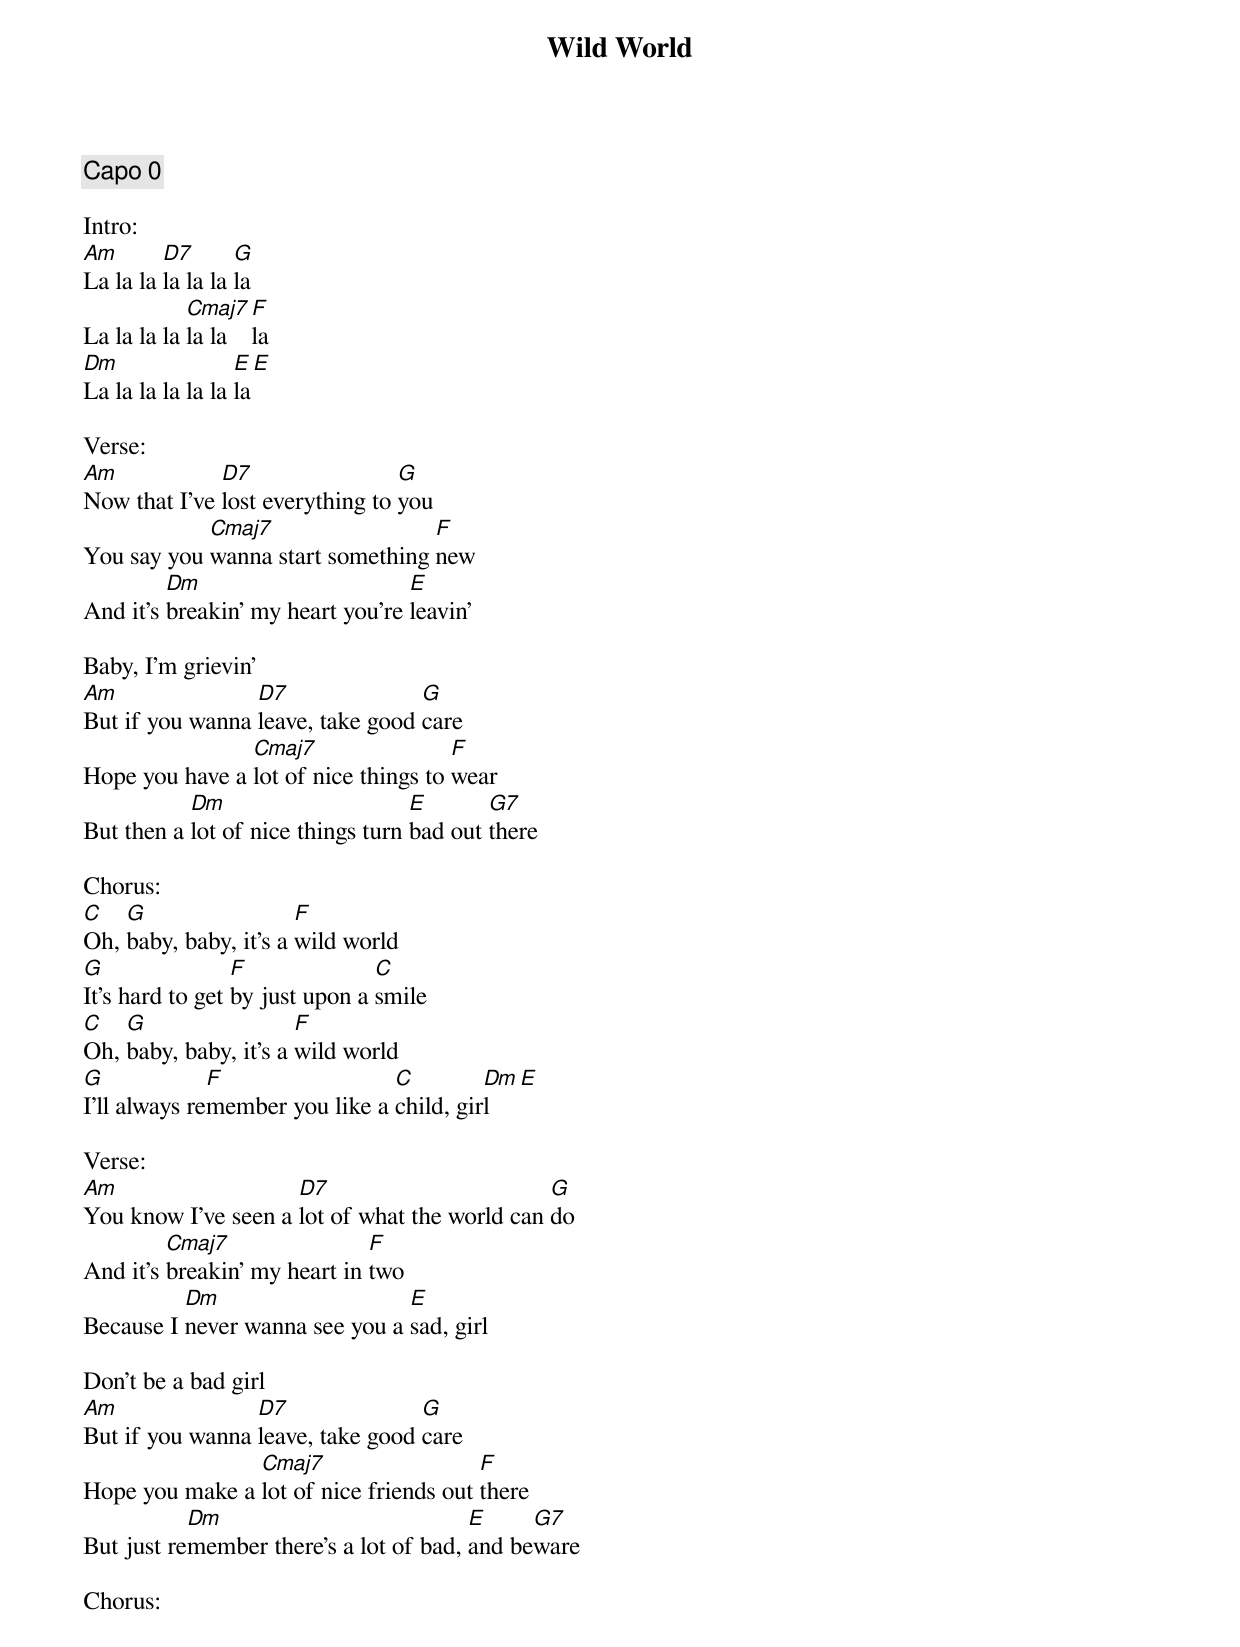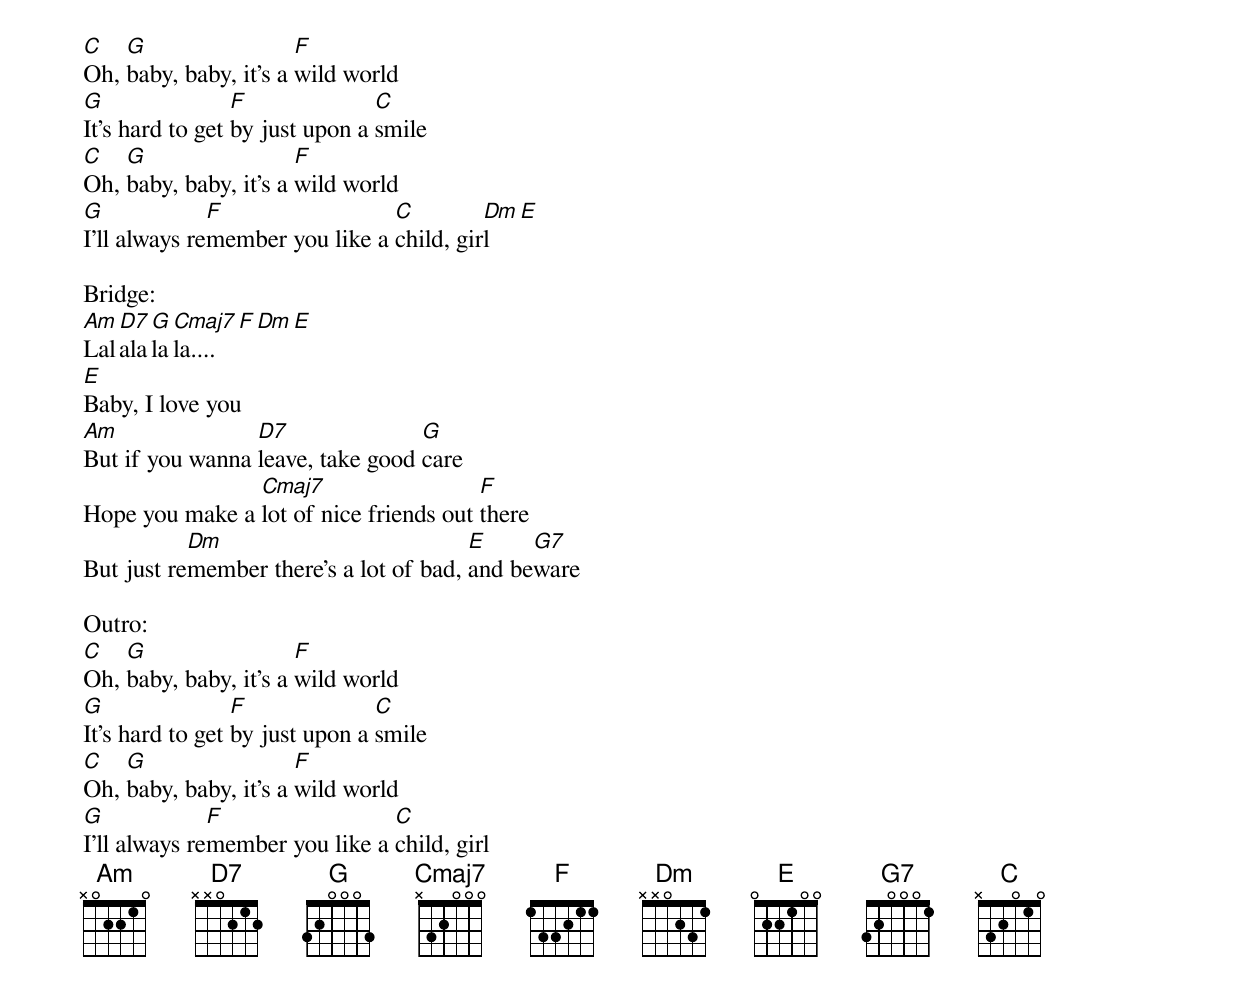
{title:Wild World}
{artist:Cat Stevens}
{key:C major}
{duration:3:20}
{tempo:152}
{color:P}

{comment: Capo 0}

Intro:
[Am]La la la [D7]la la la [G]la
La la la la [Cmaj7]la la [F]la
[Dm]La la la la la la [E]la[E]

Verse:
[Am]Now that I've [D7]lost everything to [G]you
You say you [Cmaj7]wanna start something [F]new
And it's [Dm]breakin' my heart you're [E]leavin'

Baby, I'm grievin'
[Am]But if you wanna [D7]leave, take good [G]care
Hope you have a [Cmaj7]lot of nice things to [F]wear
But then a [Dm]lot of nice things turn [E]bad out [G7]there

Chorus:
[C]Oh, [G]baby, baby, it's a [F]wild world
[G]It's hard to get [F]by just upon a [C]smile
[C]Oh, [G]baby, baby, it's a [F]wild world
[G]I'll always re[F]member you like a [C]child, gir[Dm]l[E]

Verse:
[Am]You know I've seen a [D7]lot of what the world can [G]do
And it's [Cmaj7]breakin' my heart in [F]two
Because I [Dm]never wanna see you a [E]sad, girl

Don't be a bad girl
[Am]But if you wanna [D7]leave, take good [G]care
Hope you make a [Cmaj7]lot of nice friends out [F]there
But just re[Dm]member there's a lot of bad, [E]and be[G7]ware

Chorus:
[C]Oh, [G]baby, baby, it's a [F]wild world
[G]It's hard to get [F]by just upon a [C]smile
[C]Oh, [G]baby, baby, it's a [F]wild world
[G]I'll always re[F]member you like a [C]child, gir[Dm]l[E]

Bridge:
[Am]Lal[D7]ala[G]la[Cmaj7]la....[F][Dm][E]
[E]Baby, I love you
[Am]But if you wanna [D7]leave, take good [G]care
Hope you make a [Cmaj7]lot of nice friends out [F]there
But just re[Dm]member there's a lot of bad, [E]and be[G7]ware

Outro:
[C]Oh, [G]baby, baby, it's a [F]wild world
[G]It's hard to get [F]by just upon a [C]smile
[C]Oh, [G]baby, baby, it's a [F]wild world
[G]I'll always re[F]member you like a [C]child, girl
